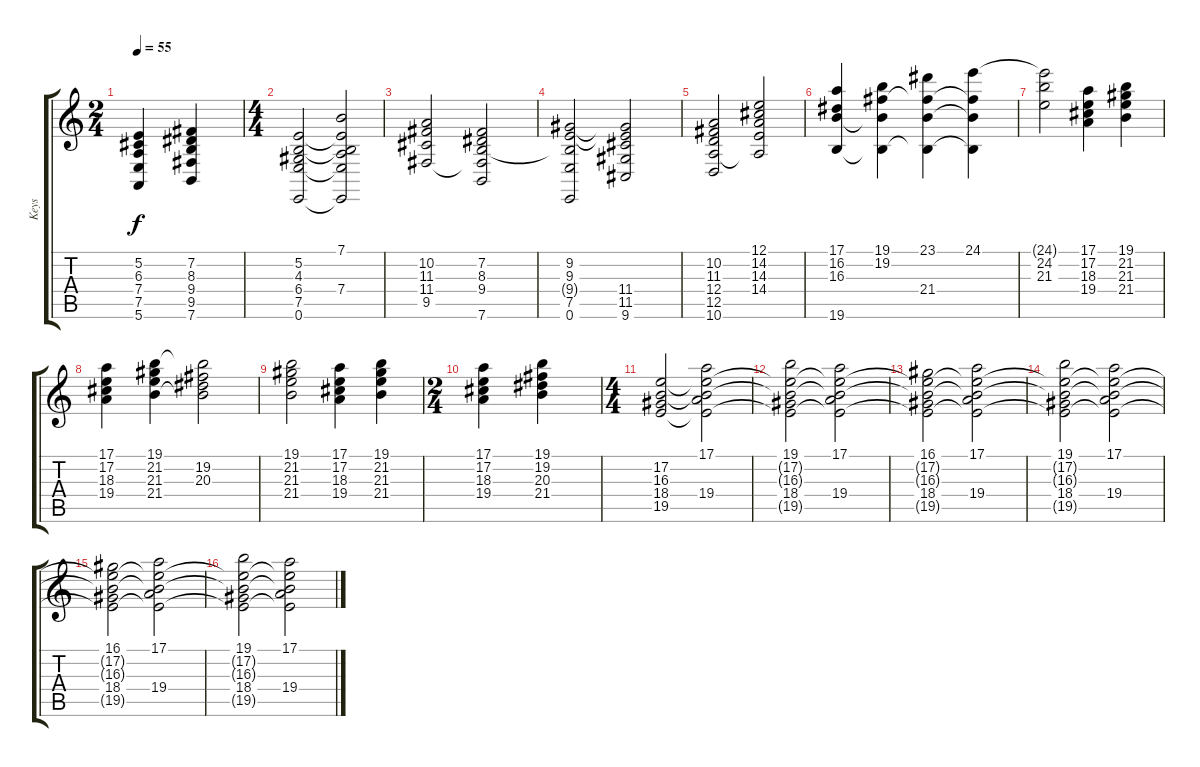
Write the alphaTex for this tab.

\track ("Keys" "Keys") {instrument synthstrings1}
\staff {score tabs}
\tuning (E4 B3 G3 D3 A2 E2) {hide}
\ts (2 4)
\tempo 55
\clef g2
\ks c
(5.2 6.3 7.4 7.5 5.6).4{dy f} (7.2 8.3 9.4 9.5 7.6).4 |
\ts (4 4)
(5.2 4.3 6.4 7.5 0.6).2 (7.1 5.2{t} 4.3{t} 7.4 7.5{t} 0.6{t}).2 |
(10.2 11.3 11.4 9.5).2 (7.2 8.3 9.4 9.5{t} 7.6).2 |
(9.2 9.3 9.4{t} 7.5 0.6).2 (9.2{t} 9.3{t} 11.4 11.5 9.6).2 |
(10.2 11.3 12.4 12.5 10.6).2 (12.1 14.2 14.3 14.4 12.5{t}).2 |
(17.1 16.2 16.3 19.6).4 (19.1 19.2 16.3{t} 19.6{t}).4 (23.1 19.2{t} 21.4 19.6{t}).4 (24.1 19.2{t} 21.4{t} 19.6{t}).4 |
(24.1{t} 24.2 21.3).2 (17.1 17.2 18.3 19.4).4 (19.1 21.2 21.3 21.4).4 |
(17.1 17.2 18.3 19.4).4 (19.1 21.2 21.3 21.4).4 (19.1{t} 19.2 20.3 21.4{t}).2 |
(19.1 21.2 21.3 21.4).2 (17.1 17.2 18.3 19.4).4 (19.1 21.2 21.3 21.4).4 |
\ts (2 4)
(17.1 17.2 18.3 19.4).4 (19.1 19.2 20.3 21.4).4 |
\ts (4 4)
(17.2 16.3 18.4 19.5).2 (17.1 17.2{t} 16.3{t} 19.4 19.5{t}).2 |
(19.1 17.2{t} 16.3{t} 18.4 19.5{t}).2 (17.1 17.2{t} 16.3{t} 19.4 19.5{t}).2 |
(16.1 17.2{t} 16.3{t} 18.4 19.5{t}).2 (17.1 17.2{t} 16.3{t} 19.4 19.5{t}).2 |
(19.1 17.2{t} 16.3{t} 18.4 19.5{t}).2 (17.1 17.2{t} 16.3{t} 19.4 19.5{t}).2 |
(16.1 17.2{t} 16.3{t} 18.4 19.5{t}).2 (17.1 17.2{t} 16.3{t} 19.4 19.5{t}).2 |
(19.1 17.2{t} 16.3{t} 18.4 19.5{t}).2 (17.1 17.2{t} 16.3{t} 19.4 19.5{t}).2
